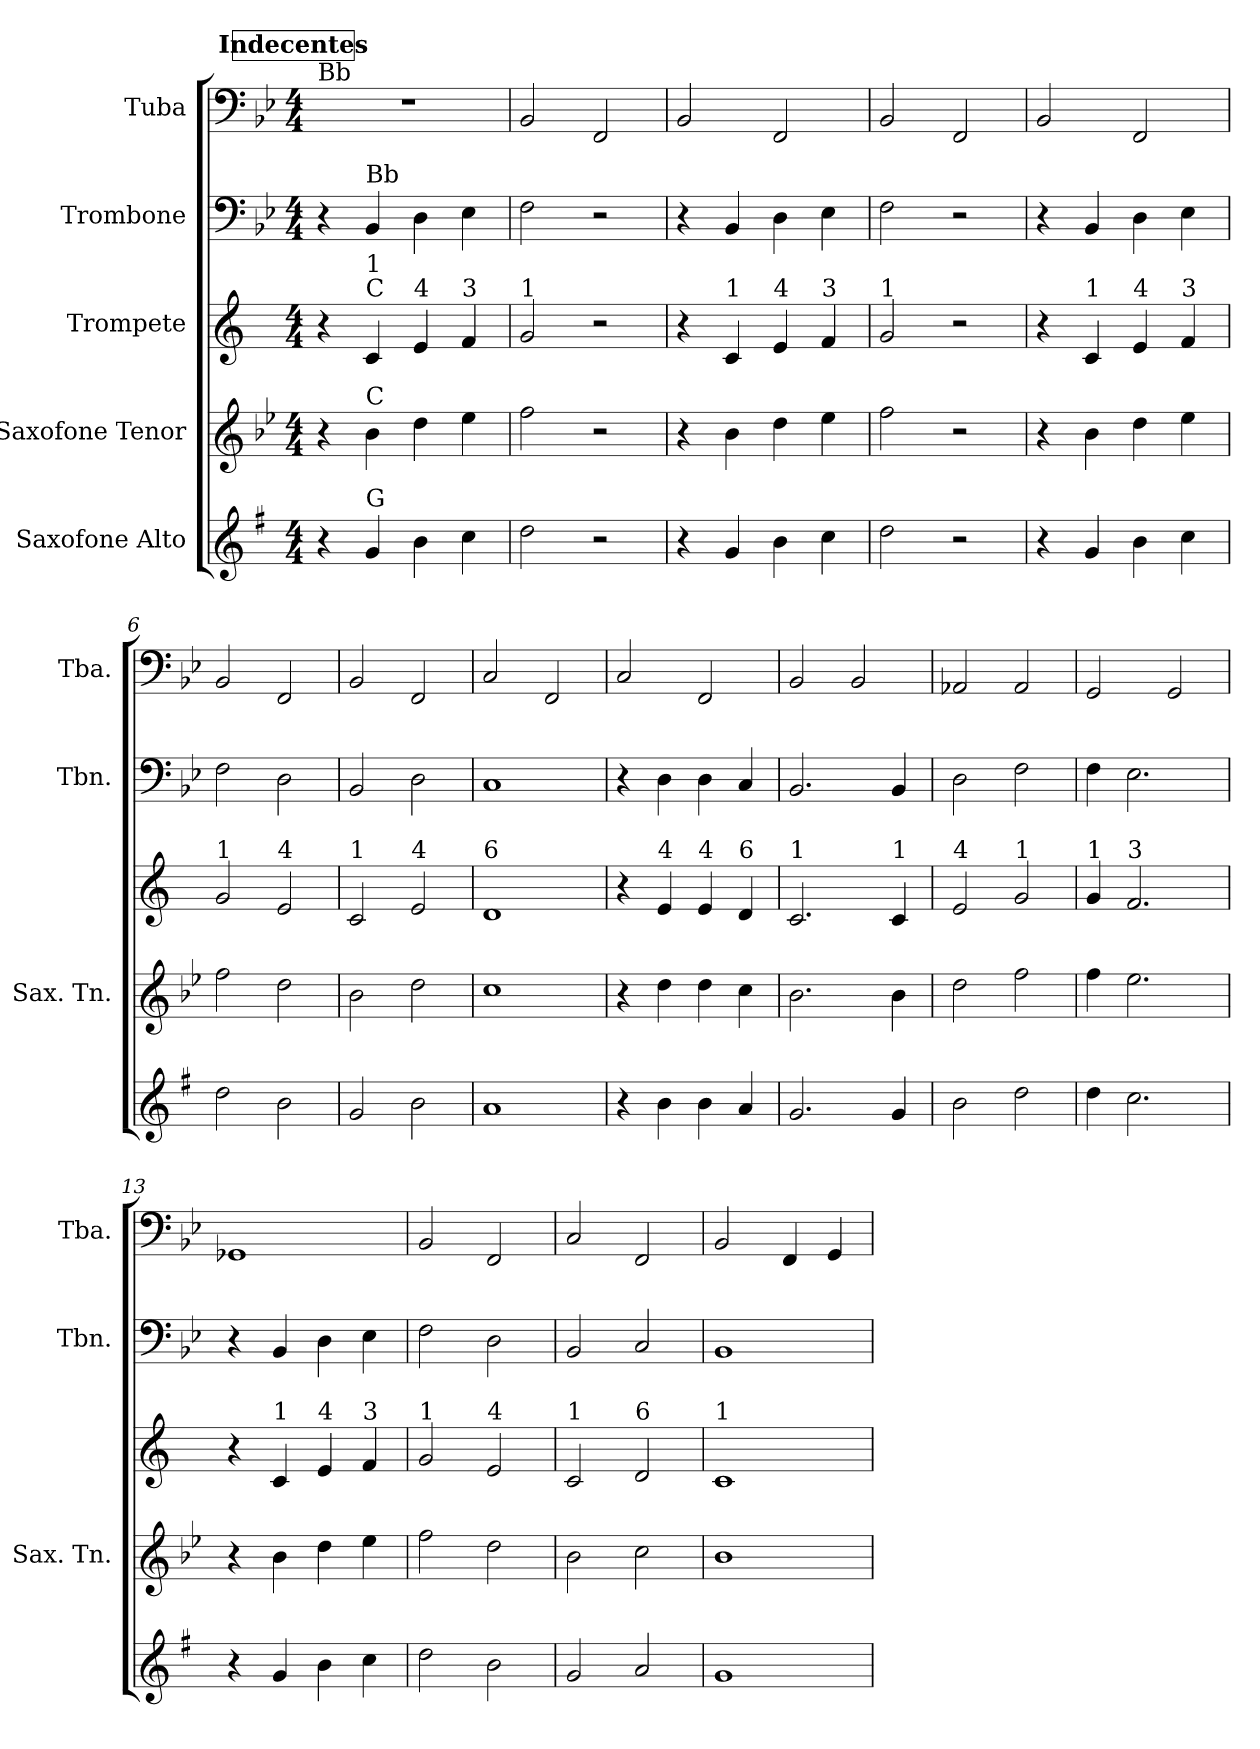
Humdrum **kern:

**kern	**kern	**kern	**kern	**kern
*part5	*part4	*part3	*part2	*part1
*staff5	*staff4	*staff3	*staff2	*staff1
*I"Saxofone Alto	*I"Saxofone Tenor	*I"Trompete	*I"Trombone	*I"Tuba
*	*I'Sax. Tn.	*	*I'Tbn.	*I'Tba.
*clefG2	*clefG2	*clefG2	*clefF4	*clefF4
*ITrd5c9	*ITrd8c14	*ITrd1c2	*	*
*k[b-e-]	*k[b-e-]	*k[b-e-]	*k[b-e-]	*k[b-e-]
*M4/4	*M4/4	*M4/4	*M4/4	*M4/4
*MM200	*MM200	*MM200	*MM200	*MM200
!!LO:REH:place=s1:a:B:fs=14:t=Indecentes
=1	=1	=1	=1	=1
!	!	!	!	!LO:TX:a:t=Bb
4r	4r	4r	4r	1r
!	!	!	!LO:TX:a:t=Bb	!
!	!	!LO:TX:a:t=C	!	!
!	!	!LO:TX:a:t=1	!	!
!	!LO:TX:a:t=C	!	!	!
!LO:TX:a:t=G	!	!	!	!
4B-/	4B-\	4B-/	4BB-/	.
!	!	!LO:TX:a:t=4	!	!
4d\	4d\	4d/	4D\	.
!	!	!LO:TX:a:t=3	!	!
4e-\	4e-\	4e-/	4E-\	.
=2	=2	=2	=2	=2
!	!	!LO:TX:a:t=1	!	!
2f\	2f\	2f/	2F\	2BB-/
2r	2r	2r	2r	2FF/
=3	=3	=3	=3	=3
4r	4r	4r	4r	2BB-/
!	!	!LO:TX:a:t=1	!	!
4B-/	4B-\	4B-/	4BB-/	.
!	!	!LO:TX:a:t=4	!	!
4d\	4d\	4d/	4D\	2FF/
!	!	!LO:TX:a:t=3	!	!
4e-\	4e-\	4e-/	4E-\	.
=4	=4	=4	=4	=4
!	!	!LO:TX:a:t=1	!	!
2f\	2f\	2f/	2F\	2BB-/
2r	2r	2r	2r	2FF/
=5	=5	=5	=5	=5
4r	4r	4r	4r	2BB-/
!	!	!LO:TX:a:t=1	!	!
4B-/	4B-\	4B-/	4BB-/	.
!	!	!LO:TX:a:t=4	!	!
4d\	4d\	4d/	4D\	2FF/
!	!	!LO:TX:a:t=3	!	!
4e-\	4e-\	4e-/	4E-\	.
=6	=6	=6	=6	=6
!	!	!LO:TX:a:t=1	!	!
2f\	2f\	2f/	2F\	2BB-/
!	!	!LO:TX:a:t=4	!	!
2d\	2d\	2d/	2D\	2FF/
=7	=7	=7	=7	=7
!	!	!LO:TX:a:t=1	!	!
2B-/	2B-\	2B-/	2BB-/	2BB-/
!	!	!LO:TX:a:t=4	!	!
2d\	2d\	2d/	2D\	2FF/
=8	=8	=8	=8	=8
!	!	!LO:TX:a:t=6	!	!
1c	1c	1c	1C	2C/
.	.	.	.	2FF/
!!LO:LB:g=z
=9	=9	=9	=9	=9
4r	4r	4r	4r	2C/
!	!	!LO:TX:a:t=4	!	!
4d\	4d\	4d/	4D\	.
!	!	!LO:TX:a:t=4	!	!
4d\	4d\	4d/	4D\	2FF/
!	!	!LO:TX:a:t=6	!	!
4c/	4c\	4c/	4C/	.
=10	=10	=10	=10	=10
!	!	!LO:TX:a:t=1	!	!
2.B-/	2.B-\	2.B-/	2.BB-/	2BB-/
.	.	.	.	2BB-/
!	!	!LO:TX:a:t=1	!	!
4B-/	4B-\	4B-/	4BB-/	.
=11	=11	=11	=11	=11
!	!	!LO:TX:a:t=4	!	!
2d\	2d\	2d/	2D\	2AA-X/
!	!	!LO:TX:a:t=1	!	!
2f\	2f\	2f/	2F\	2AA-/
=12	=12	=12	=12	=12
!	!	!LO:TX:a:t=1	!	!
4f\	4f\	4f/	4F\	2GG/
!	!	!LO:TX:a:t=3	!	!
2.e-\	2.e-\	2.e-/	2.E-\	.
.	.	.	.	2GG/
=13	=13	=13	=13	=13
4r	4r	4r	4r	1GG-X
!	!	!LO:TX:a:t=1	!	!
4B-/	4B-\	4B-/	4BB-/	.
!	!	!LO:TX:a:t=4	!	!
4d\	4d\	4d/	4D\	.
!	!	!LO:TX:a:t=3	!	!
4e-\	4e-\	4e-/	4E-\	.
=14	=14	=14	=14	=14
!	!	!LO:TX:a:t=1	!	!
2f\	2f\	2f/	2F\	2BB-/
!	!	!LO:TX:a:t=4	!	!
2d\	2d\	2d/	2D\	2FF/
=15	=15	=15	=15	=15
!	!	!LO:TX:a:t=1	!	!
2B-/	2B-\	2B-/	2BB-/	2C/
!	!	!LO:TX:a:t=6	!	!
2c/	2c\	2c/	2C/	2FF/
=16	=16	=16	=16	=16
!	!	!LO:TX:a:t=1	!	!
1B-	1B-	1B-	1BB-	2BB-/
.	.	.	.	4FF/
.	.	.	.	4GG/
=	=	=	=	=
*-	*-	*-	*-	*-
